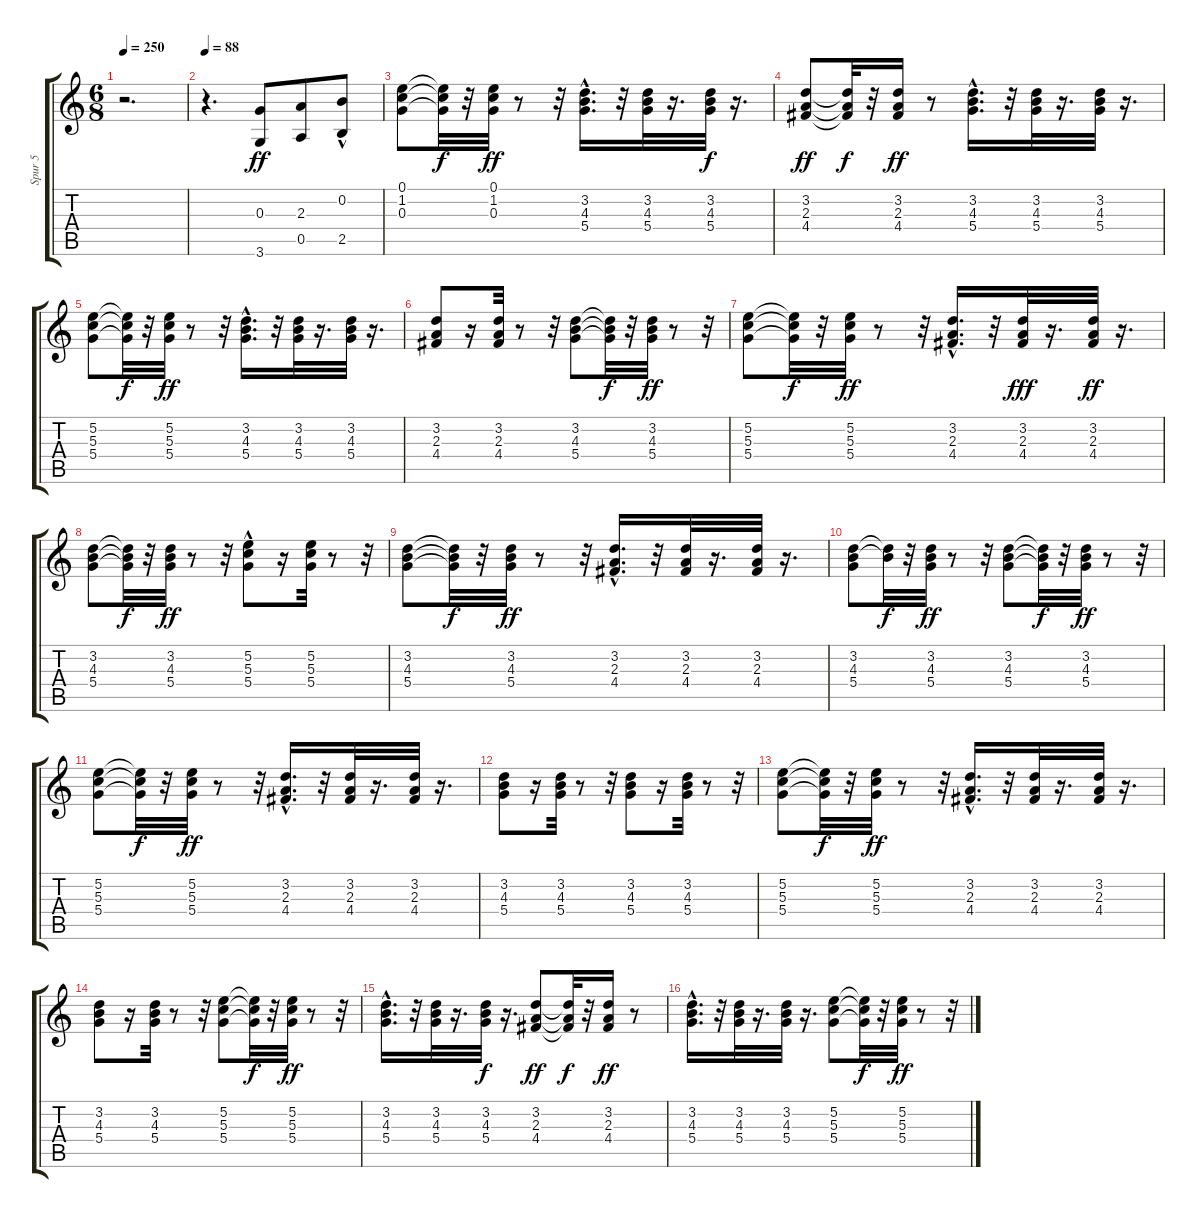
\track ("Spur 5" "Spur 5") {instrument acousticguitarsteel}
\staff {score tabs}
\tuning (E4 B3 G3 D3 A2 E2) {hide}
\ts (6 8)
\tempo 250
\clef g2
\ks c
r.2{d dy ff instrument acousticguitarsteel} |
\tempo 88
r.4{d} (0.3 3.6).8 (2.3 0.5).8 (0.2 2.5{hac}).8 |
(0.1 1.2 0.3).8 (0.1{t} 1.2{t} 0.3{t}).32{dy f} r.32 (0.1 1.2 0.3).32{dy ff} r.8 r.32 (3.2{hac} 4.3{hac} 5.4{hac}).16{d} r.32 (3.2 4.3 5.4).32 r.16{d} (3.2 4.3 5.4).32{dy f} r.16{d} |
(3.2 2.3 4.4).8{dy ff} (3.2{t} 2.3{t} 4.4{t}).32{dy f} r.32 (3.2 2.3 4.4).16{dy ff} r.8 (3.2{hac} 4.3 5.4{hac}).16{d} r.32 (3.2 4.3 5.4).32 r.16{d} (3.2 4.3 5.4).32 r.16{d} |
(5.2 5.3 5.4).8 (5.2{t} 5.3{t} 5.4{t}).32{dy f} r.32 (5.2 5.3 5.4).32{dy ff} r.8 r.32 (3.2{hac} 4.3{hac} 5.4{hac}).16{d} r.32 (3.2 4.3 5.4).32 r.16{d} (3.2 4.3 5.4).32 r.16{d} |
(3.2 2.3 4.4).8 r.16 (3.2 2.3 4.4).32 r.8 r.32 (3.2 4.3 5.4).8 (3.2{t} 4.3{t} 5.4{t}).32{dy f} r.32 (3.2 4.3 5.4).32{dy ff} r.8 r.32 |
(5.2 5.3 5.4).8 (5.2{t} 5.3{t} 5.4{t}).32{dy f} r.32 (5.2 5.3 5.4).32{dy ff} r.8 r.32 (3.2{hac} 2.3{hac} 4.4{hac}).16{d} r.32 (3.2 2.3 4.4).32{dy fff} r.16{d} (3.2 2.3 4.4).32{dy ff} r.16{d} |
(3.2 4.3 5.4).8 (3.2{t} 4.3{t} 5.4{t}).32{dy f} r.32 (3.2 4.3 5.4).32{dy ff} r.8 r.32 (5.2 5.3 5.4{hac}).8 r.16 (5.2 5.3 5.4).32 r.8 r.32 |
(3.2 4.3 5.4).8 (3.2{t} 4.3{t} 5.4{t}).32{dy f} r.32 (3.2 4.3 5.4).32{dy ff} r.8 r.32 (3.2{hac} 2.3{hac} 4.4{hac}).16{d} r.32 (3.2 2.3 4.4).32 r.16{d} (3.2 2.3 4.4).32 r.16{d} |
(3.2 4.3 5.4).8 (3.2{t} 4.3{t}).32{dy f} r.32 (3.2 4.3 5.4).32{dy ff} r.8 r.32 (3.2 4.3 5.4).8 (3.2{t} 4.3{t} 5.4{t}).32{dy f} r.32 (3.2 4.3 5.4).32{dy ff} r.8 r.32 |
(5.2 5.3 5.4).8 (5.2{t} 5.3{t} 5.4{t}).32{dy f} r.32 (5.2 5.3 5.4).32{dy ff} r.8 r.32 (3.2{hac} 2.3{hac} 4.4).16{d} r.32 (3.2 2.3 4.4).32 r.16{d} (3.2 2.3 4.4).32 r.16{d} |
(3.2 4.3 5.4).8 r.16 (3.2 4.3 5.4).32 r.8 r.32 (3.2 4.3 5.4).8 r.16 (3.2 4.3 5.4).32 r.8 r.32 |
(5.2 5.3 5.4).8 (5.2{t} 5.3{t} 5.4{t}).32{dy f} r.32 (5.2 5.3 5.4).32{dy ff} r.8 r.32 (3.2{hac} 2.3{hac} 4.4).16{d} r.32 (3.2 2.3 4.4).32 r.16{d} (3.2 2.3 4.4).32 r.16{d} |
(3.2 4.3 5.4).8 r.16 (3.2 4.3 5.4).32 r.8 r.32 (5.2 5.3 5.4).8 (5.2{t} 5.3{t} 5.4{t}).32{dy f} r.32 (5.2 5.3 5.4).32{dy ff} r.8 r.32 |
(3.2{hac} 4.3{hac} 5.4{hac}).16{d} r.32 (3.2 4.3 5.4).32 r.16{d} (3.2 4.3 5.4).32{dy f} r.16{d} (3.2 2.3 4.4).8{dy ff} (3.2{t} 2.3{t} 4.4{t}).32{dy f} r.32 (3.2 2.3 4.4).16{dy ff} r.8 |
(3.2{hac} 4.3 5.4{hac}).16{d} r.32 (3.2 4.3 5.4).32 r.16{d} (3.2 4.3 5.4).32 r.16{d} (5.2 5.3 5.4).8 (5.2{t} 5.3{t} 5.4{t}).32{dy f} r.32 (5.2 5.3 5.4).32{dy ff} r.8 r.32
